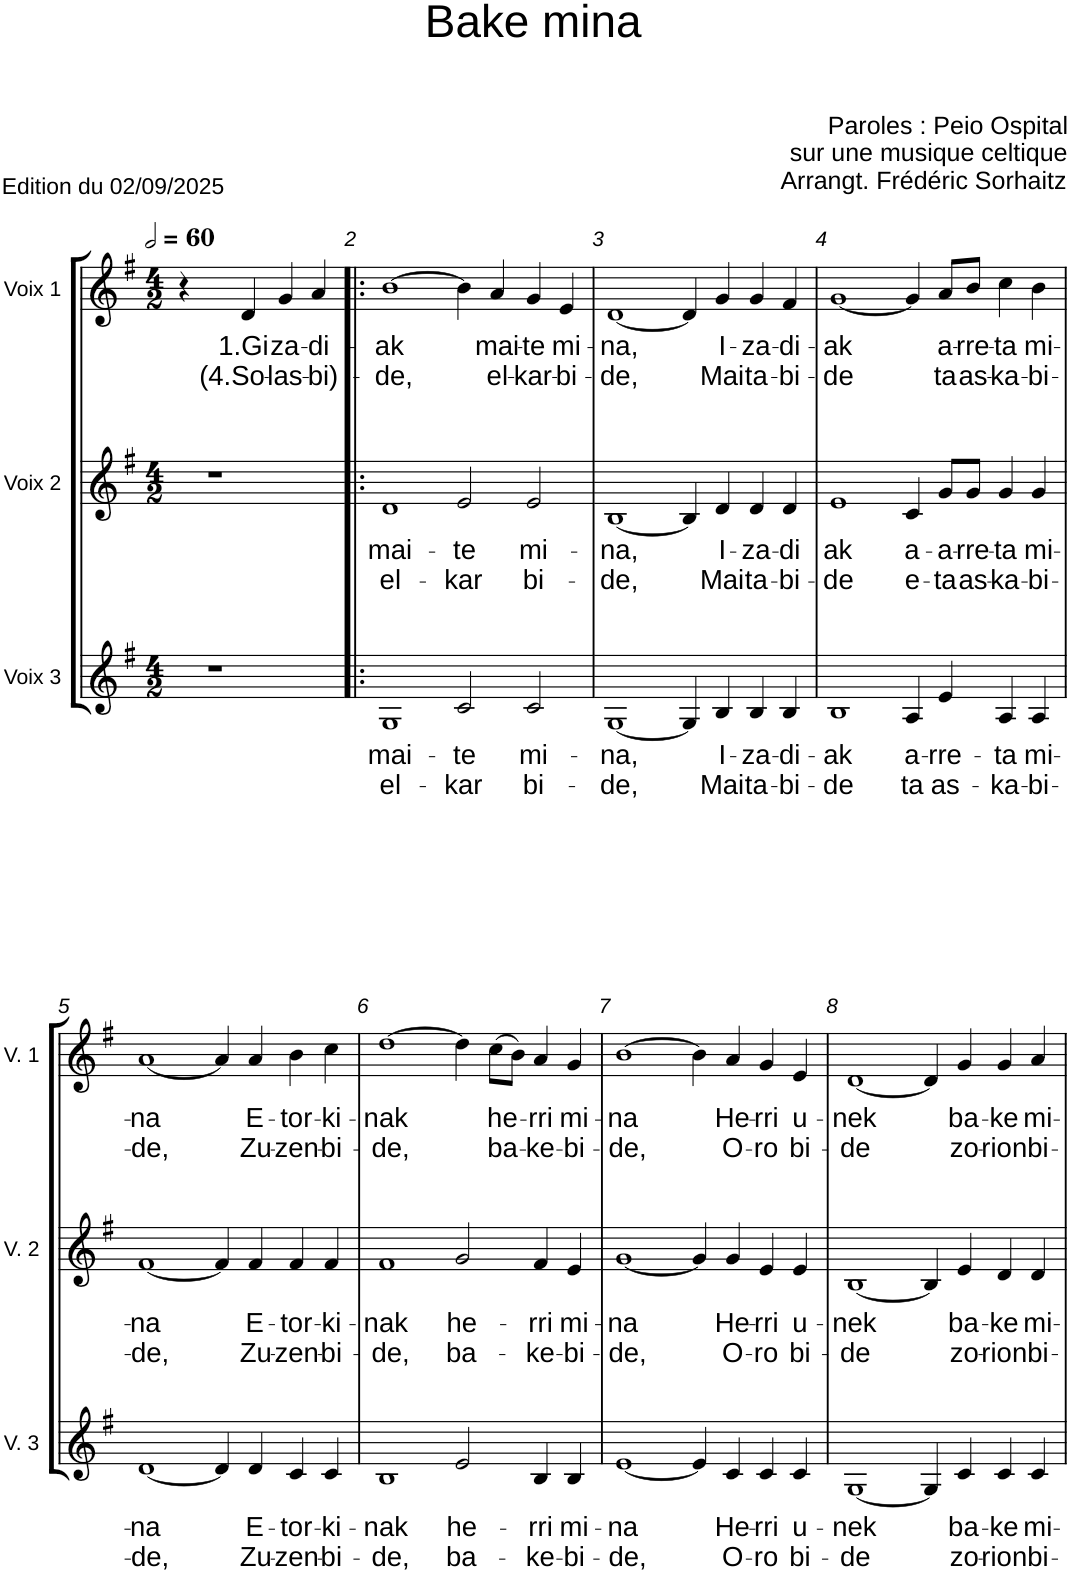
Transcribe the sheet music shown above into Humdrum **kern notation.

**kern	**text	**text	**kern	**text	**text	**kern	**text	**text
*part3	*part3	*part3	*part2	*part2	*part2	*part1	*part1	*part1
*staff3	*staff3	*staff3	*staff2	*staff2	*staff2	*staff1	*staff1	*staff1
*I"Voix 3	*	*	*I"Voix 2	*	*	*I"Voix 1	*	*
*I'V. 3	*	*	*I'V. 2	*	*	*I'V. 1	*	*
*clefG2	*	*	*clefG2	*	*	*clefG2	*	*
*k[f#]	*	*	*k[f#]	*	*	*k[f#]	*	*
*M4/2	*	*	*M4/2	*	*	*M4/2	*	*
*MM120	*	*	*MM120	*	*	*MM120	*	*
=1	=1	=1	=1	=1	=1	=1	=1	=1
0r	.	.	0r	.	.	4r	.	.
!	!	!	!	!	!	!	!LO:LY:b	!LO:LY:b
.	.	.	.	.	.	4d/	1.Gi	(4.So-
!	!	!	!	!	!	!	!LO:LY:b	!LO:LY:b
.	.	.	.	.	.	4g/	za-	-las-
!	!	!	!	!	!	!	!LO:LY:b	!LO:LY:b
.	.	.	.	.	.	4a/	-di-	-bi)-
.	.	.	.	.	.	1ryy	.	.
=2!|:	=2!|:	=2!|:	=2!|:	=2!|:	=2!|:	=2!|:	=2!|:	=2!|:
!	!LO:LY:b	!LO:LY:b	!	!LO:LY:b	!LO:LY:b	!	!LO:LY:b	!LO:LY:b
1G	mai-	el-	1d	mai-	el-	[1b	-ak	-de,
!	!LO:LY:b	!LO:LY:b	!	!LO:LY:b	!LO:LY:b	!	!	!
2c/	-te	-kar	2e/	-te	-kar	4b\]	.	.
!	!	!	!	!	!	!	!LO:LY:b	!LO:LY:b
.	.	.	.	.	.	4a/	mai-	el-
!	!LO:LY:b	!LO:LY:b	!	!LO:LY:b	!LO:LY:b	!	!LO:LY:b	!LO:LY:b
2c/	mi-	-bi-	2e/	mi-	-bi-	4g/	-te	-kar-
!	!	!	!	!	!	!	!LO:LY:b	!LO:LY:b
.	.	.	.	.	.	4e/	mi-	-bi-
=3	=3	=3	=3	=3	=3	=3	=3	=3
!	!LO:LY:b	!LO:LY:b	!	!LO:LY:b	!LO:LY:b	!	!LO:LY:b	!LO:LY:b
[1G	-na,	-de,	[1B	-na,	-de,	[1d	-na,	-de,
4G/]	.	.	4B/]	.	.	4d/]	.	.
!	!LO:LY:b	!LO:LY:b	!	!LO:LY:b	!LO:LY:b	!	!LO:LY:b	!LO:LY:b
4B/	I-	Mai	4d/	I-	Mai	4g/	I-	Mai
!	!LO:LY:b	!LO:LY:b	!	!LO:LY:b	!LO:LY:b	!	!LO:LY:b	!LO:LY:b
4B/	-za-	ta-	4d/	-za-	ta-	4g/	-za-	ta-
!	!LO:LY:b	!LO:LY:b	!	!LO:LY:b	!LO:LY:b	!	!LO:LY:b	!LO:LY:b
4B/	-di-	-bi-	4d/	-di	-bi-	4f#/	-di-	-bi-
=4	=4	=4	=4	=4	=4	=4	=4	=4
!	!LO:LY:b	!LO:LY:b	!	!LO:LY:b	!LO:LY:b	!	!LO:LY:b	!LO:LY:b
1B	-ak	-de	1e	-ak	-de	[1g	-ak	-de
!	!LO:LY:b	!LO:LY:b	!	!LO:LY:b	!LO:LY:b	!	!	!
4A/	a-	ta	4c/	a-	e-	4g/]	.	.
!	!LO:LY:b	!LO:LY:b	!	!LO:LY:b	!LO:LY:b	!	!LO:LY:b	!LO:LY:b
4e/	-rre-	as-	8g/L	a-	-ta	8a/L	a-	ta
!	!	!	!	!LO:LY:b	!LO:LY:b	!	!LO:LY:b	!LO:LY:b
.	.	.	8g/J	-rre-	as-	8b/J	-rre-	as-
!	!LO:LY:b	!LO:LY:b	!	!LO:LY:b	!LO:LY:b	!	!LO:LY:b	!LO:LY:b
4A/	-ta	-ka-	4g/	-ta	-ka-	4cc\	-ta	-ka-
!	!LO:LY:b	!LO:LY:b	!	!LO:LY:b	!LO:LY:b	!	!LO:LY:b	!LO:LY:b
4A/	mi-	-bi-	4g/	mi-	-bi-	4b\	mi-	-bi-
!!LO:LB:g=z
=5	=5	=5	=5	=5	=5	=5	=5	=5
!	!LO:LY:b	!LO:LY:b	!	!LO:LY:b	!LO:LY:b	!	!LO:LY:b	!LO:LY:b
[1d	-na	-de,	[1f#	-na	-de,	[1a	-na	-de,
4d/]	.	.	4f#/]	.	.	4a/]	.	.
!	!LO:LY:b	!LO:LY:b	!	!LO:LY:b	!LO:LY:b	!	!LO:LY:b	!LO:LY:b
4d/	E-	Zu-	4f#/	E-	Zu-	4a/	E-	Zu-
!	!LO:LY:b	!LO:LY:b	!	!LO:LY:b	!LO:LY:b	!	!LO:LY:b	!LO:LY:b
4c/	-tor-	-zen-	4f#/	-tor-	-zen-	4b\	-tor-	-zen-
!	!LO:LY:b	!LO:LY:b	!	!LO:LY:b	!LO:LY:b	!	!LO:LY:b	!LO:LY:b
4c/	-ki-	-bi-	4f#/	-ki-	-bi-	4cc\	-ki-	-bi-
=6	=6	=6	=6	=6	=6	=6	=6	=6
!	!LO:LY:b	!LO:LY:b	!	!LO:LY:b	!LO:LY:b	!	!LO:LY:b	!LO:LY:b
1B	-nak	-de,	1f#	-nak	-de,	[1dd	-nak	-de,
!	!LO:LY:b	!LO:LY:b	!	!LO:LY:b	!LO:LY:b	!	!	!
2e/	he-	ba-	2g/	he-	ba-	4dd\]	.	.
!	!	!	!	!	!	!	!LO:LY:b	!LO:LY:b
.	.	.	.	.	.	(8cc\L	he-	ba-
.	.	.	.	.	.	8b\J)	.	.
!	!LO:LY:b	!LO:LY:b	!	!LO:LY:b	!LO:LY:b	!	!LO:LY:b	!LO:LY:b
4B/	-rri	-ke-	4f#/	-rri	-ke-	4a/	-rri	-ke-
!	!LO:LY:b	!LO:LY:b	!	!LO:LY:b	!LO:LY:b	!	!LO:LY:b	!LO:LY:b
4B/	mi-	-bi-	4e/	mi-	-bi-	4g/	mi-	-bi-
=7	=7	=7	=7	=7	=7	=7	=7	=7
!	!LO:LY:b	!LO:LY:b	!	!LO:LY:b	!LO:LY:b	!	!LO:LY:b	!LO:LY:b
[1e	-na	-de,	[1g	-na	-de,	[1b	-na	-de,
4e/]	.	.	4g/]	.	.	4b\]	.	.
!	!LO:LY:b	!LO:LY:b	!	!LO:LY:b	!LO:LY:b	!	!LO:LY:b	!LO:LY:b
4c/	He-	O-	4g/	He-	O-	4a/	He-	O-
!	!LO:LY:b	!LO:LY:b	!	!LO:LY:b	!LO:LY:b	!	!LO:LY:b	!LO:LY:b
4c/	-rri	-ro	4e/	-rri	-ro	4g/	-rri	-ro
!	!LO:LY:b	!LO:LY:b	!	!LO:LY:b	!LO:LY:b	!	!LO:LY:b	!LO:LY:b
4c/	u-	bi-	4e/	u-	bi-	4e/	u-	bi-
=8	=8	=8	=8	=8	=8	=8	=8	=8
!	!LO:LY:b	!LO:LY:b	!	!LO:LY:b	!LO:LY:b	!	!LO:LY:b	!LO:LY:b
[1G	-nek	-de	[1B	-nek	-de	[1d	-nek	-de
4G/]	.	.	4B/]	.	.	4d/]	.	.
!	!LO:LY:b	!LO:LY:b	!	!LO:LY:b	!LO:LY:b	!	!LO:LY:b	!LO:LY:b
4c/	ba-	zo-	4e/	ba-	zo-	4g/	ba-	zo-
!	!LO:LY:b	!LO:LY:b	!	!LO:LY:b	!LO:LY:b	!	!LO:LY:b	!LO:LY:b
4c/	-ke	-rion	4d/	-ke	-rion	4g/	-ke	-rion
!	!LO:LY:b	!LO:LY:b	!	!LO:LY:b	!LO:LY:b	!	!LO:LY:b	!LO:LY:b
4c/	mi-	bi-	4d/	mi-	bi-	4a/	mi-	bi-
=	=	=	=	=	=	=	=	=
*-	*-	*-	*-	*-	*-	*-	*-	*-
